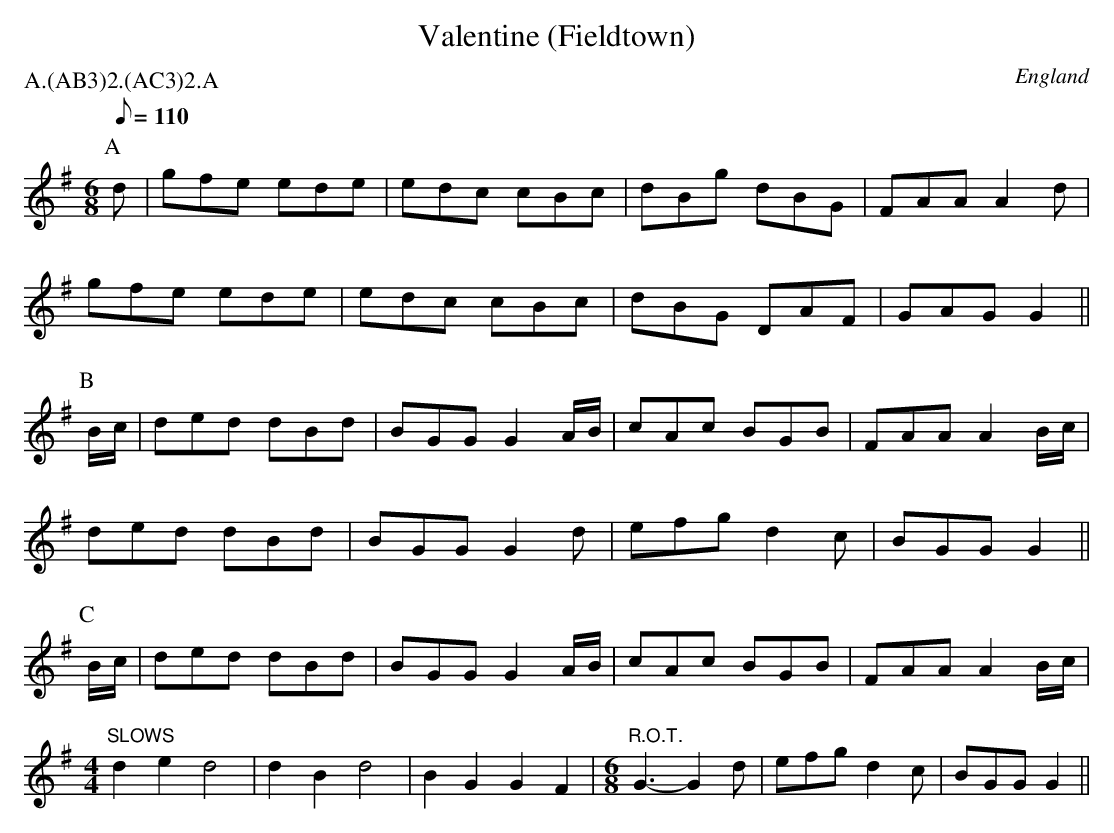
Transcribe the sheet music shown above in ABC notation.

X:1
T:Valentine (Fieldtown)
M:6/8
O:England
P:A.(AB3)2.(AC3)2.A
Q:110
K:G major
P:A
d | gfe  ede | edc  cBc       | dBg  dBG  | FAA A2 d |
gfe  ede | edc  cBc       | dBG  DAF  | GAG G2 ||
P:B
B/2c/2  | ded  dBd | BGG  G2 A/2B/2 | cAc  BGB  | FAA A2 B/2c/2  |
ded  dBd | BGG  G2 d      | efg d2 c  | BGG G2 ||
P:C
B/2c/2  | ded  dBd | BGG  G2 A/2B/2 | cAc  BGB  | FAA A2 B/2c/2  |
M:4/4
L:1/4
"SLOWS"d e d2 |  d B d2 | B G G F |\
M:6/8
L:1/8
"R.O.T."G3-G2 d |efg d2 c| BGG G2 ||
